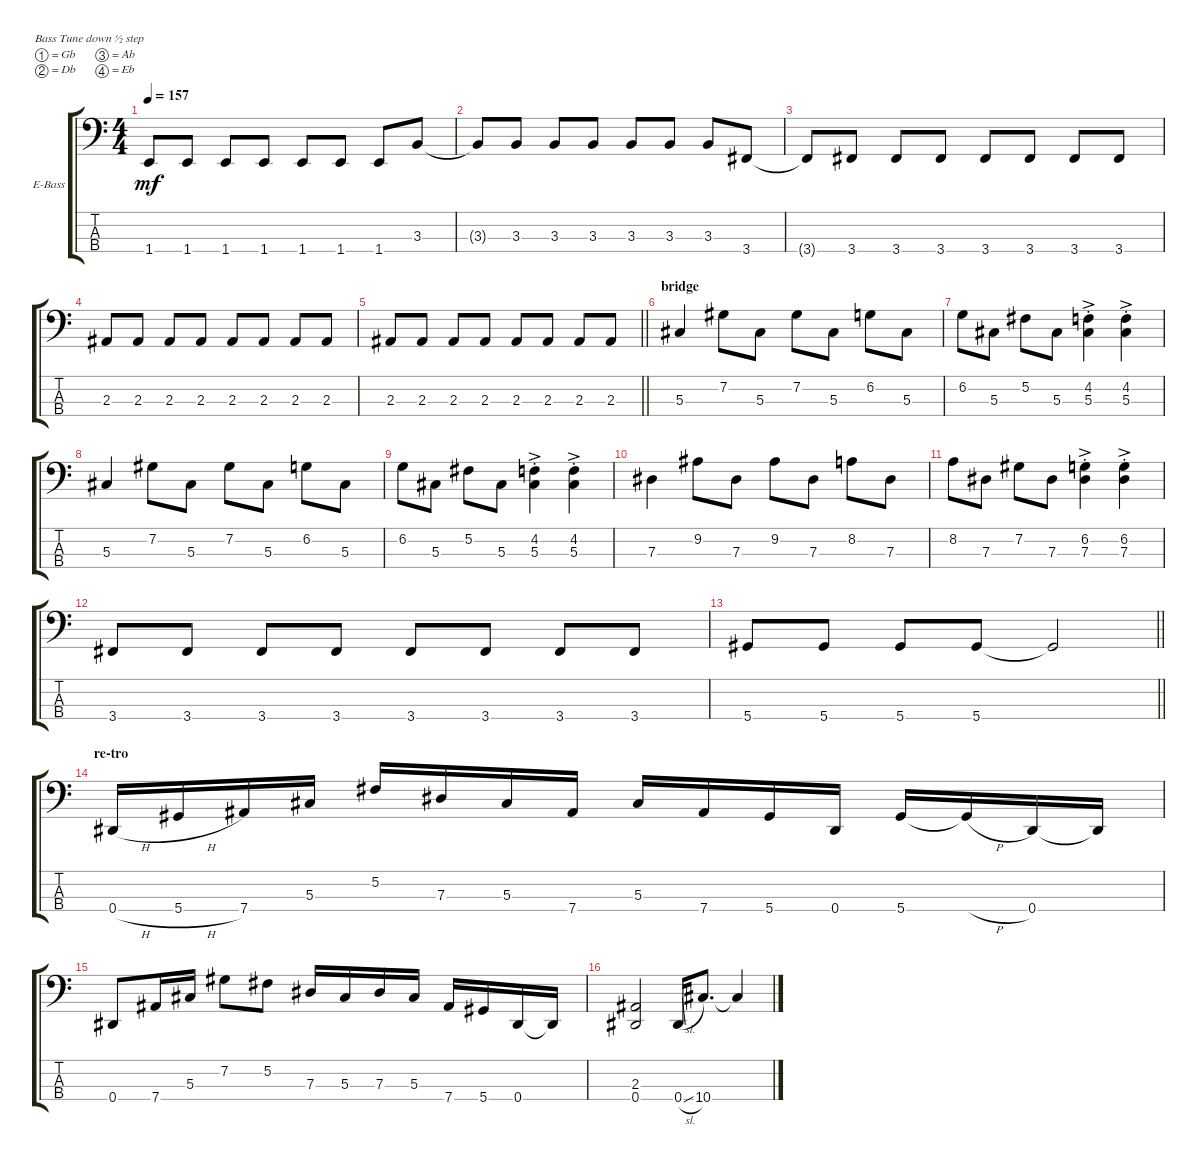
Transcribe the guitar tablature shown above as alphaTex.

\bracketExtendMode groupsimilarinstruments
\firstSystemTrackNameOrientation horizontal
\otherSystemsTrackNameOrientation horizontal
\track ("Electric Bass" "E-Bass") {instrument electricbassfinger}
\staff {score tabs}
\tuning (Gb2 Db2 Ab1 Eb1)
\ts (4 4)
\tempo 157
\clef f4
\ks c
1.4{t}.8{dy mf} 1.4.8 1.4.8 1.4.8 1.4.8 1.4.8 1.4.8 3.3.8 |
3.3{t}.8 3.3.8 3.3.8 3.3.8 3.3.8 3.3.8 3.3.8 3.4.8 |
3.4{t}.8 3.4.8 3.4.8 3.4.8 3.4.8 3.4.8 3.4.8 3.4.8 |
2.3.8 2.3.8 2.3.8 2.3.8 2.3.8 2.3.8 2.3.8 2.3.8 |
\barLineRight lightlight
2.3.8 2.3.8 2.3.8 2.3.8 2.3.8 2.3.8 2.3.8 2.3.8 |
\section ("" "bridge")
5.3.4 7.2.8 5.3.8 7.2.8 5.3.8 6.2.8 5.3.8 |
6.2.8 5.3.8 5.2.8 5.3.8 (4.2{ac st} 5.3{ac st}).4 (5.3{ac st} 4.2{ac st}).4 |
5.3.4 7.2.8 5.3.8 7.2.8 5.3.8 6.2.8 5.3.8 |
6.2.8 5.3.8 5.2.8 5.3.8 (4.2{ac st} 5.3{ac st}).4 (5.3{ac st} 4.2{ac st}).4 |
7.3.4 9.2.8 7.3.8 9.2.8 7.3.8 8.2.8 7.3.8 |
8.2.8 7.3.8 7.2.8 7.3.8 (6.2{ac st} 7.3{ac st}).4 (7.3{ac st} 6.2{ac st}).4 |
3.4.8 3.4.8 3.4.8 3.4.8 3.4.8 3.4.8 3.4.8 3.4.8 |
\barLineRight lightlight
5.4.8 5.4.8 5.4.8 5.4.8 5.4{t}.2 |
\section ("" "re-tro")
0.4{h}.16 5.4{h}.16 7.4.16 5.3.16 5.2.16 7.3.16 5.3.16 7.4.16 5.3.16 7.4.16 5.4.16 0.4.16 5.4.16 5.4{h t}.16 0.4.16 0.4{t}.16 |
0.4.8 7.4.16 5.3.16 7.2.8 5.2.8 7.3.16 5.3.16 7.3.16 5.3.16 7.4.16 5.4.16 0.4.16 0.4{t}.16 |
(0.4 2.3).2 0.4{sl}.16 10.4.8{d} 10.4{t}.4
